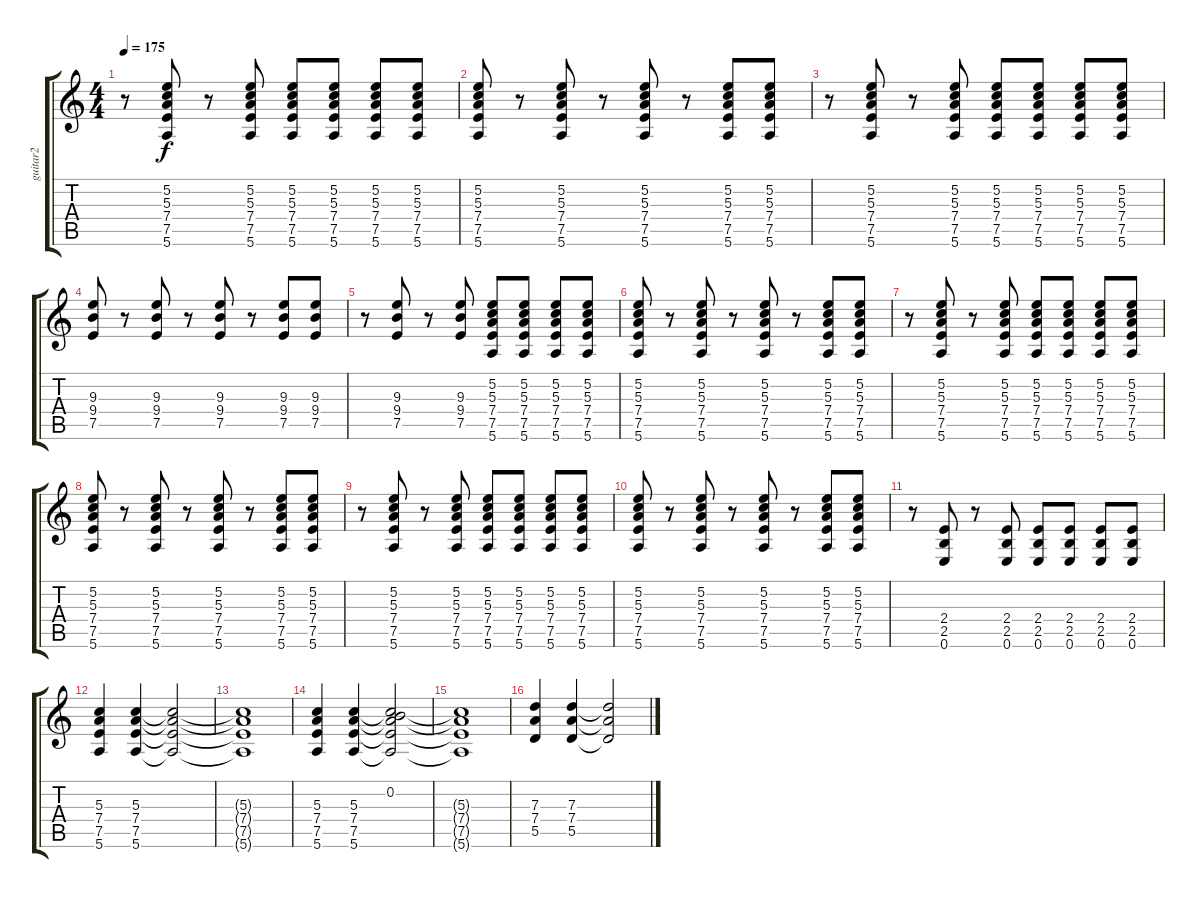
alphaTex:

\track ("guitar2" "guitar2") {instrument distortionguitar}
\staff {score tabs}
\tuning (E4 B3 G3 D3 A2 E2) {hide}
\ts (4 4)
\tempo 175
\clef g2
\ks c
r.8{dy f} (5.2 5.3 7.4 7.5 5.6).8 r.8 (5.2 5.3 7.4 7.5 5.6).8 (5.2 5.3 7.4 7.5 5.6).8 (5.2 5.3 7.4 7.5 5.6).8 (5.2 5.3 7.4 7.5 5.6).8 (5.2 5.3 7.4 7.5 5.6).8 |
(5.2 5.3 7.4 7.5 5.6).8 r.8 (5.2 5.3 7.4 7.5 5.6).8 r.8 (5.2 5.3 7.4 7.5 5.6).8 r.8 (5.2 5.3 7.4 7.5 5.6).8 (5.2 5.3 7.4 7.5 5.6).8 |
r.8 (5.2 5.3 7.4 7.5 5.6).8 r.8 (5.2 5.3 7.4 7.5 5.6).8 (5.2 5.3 7.4 7.5 5.6).8 (5.2 5.3 7.4 7.5 5.6).8 (5.2 5.3 7.4 7.5 5.6).8 (5.2 5.3 7.4 7.5 5.6).8 |
(9.3 9.4 7.5).8 r.8 (9.3 9.4 7.5).8 r.8 (9.3 9.4 7.5).8 r.8 (9.3 9.4 7.5).8 (9.3 9.4 7.5).8 |
r.8 (9.3 9.4 7.5).8 r.8 (9.3 9.4 7.5).8 (5.2 5.3 7.4 7.5 5.6).8 (5.2 5.3 7.4 7.5 5.6).8 (5.2 5.3 7.4 7.5 5.6).8 (5.2 5.3 7.4 7.5 5.6).8 |
(5.2 5.3 7.4 7.5 5.6).8 r.8 (5.2 5.3 7.4 7.5 5.6).8 r.8 (5.2 5.3 7.4 7.5 5.6).8 r.8 (5.2 5.3 7.4 7.5 5.6).8 (5.2 5.3 7.4 7.5 5.6).8 |
r.8 (5.2 5.3 7.4 7.5 5.6).8 r.8 (5.2 5.3 7.4 7.5 5.6).8 (5.2 5.3 7.4 7.5 5.6).8 (5.2 5.3 7.4 7.5 5.6).8 (5.2 5.3 7.4 7.5 5.6).8 (5.2 5.3 7.4 7.5 5.6).8 |
(5.2 5.3 7.4 7.5 5.6).8 r.8 (5.2 5.3 7.4 7.5 5.6).8 r.8 (5.2 5.3 7.4 7.5 5.6).8 r.8 (5.2 5.3 7.4 7.5 5.6).8 (5.2 5.3 7.4 7.5 5.6).8 |
r.8 (5.2 5.3 7.4 7.5 5.6).8 r.8 (5.2 5.3 7.4 7.5 5.6).8 (5.2 5.3 7.4 7.5 5.6).8 (5.2 5.3 7.4 7.5 5.6).8 (5.2 5.3 7.4 7.5 5.6).8 (5.2 5.3 7.4 7.5 5.6).8 |
(5.2 5.3 7.4 7.5 5.6).8 r.8 (5.2 5.3 7.4 7.5 5.6).8 r.8 (5.2 5.3 7.4 7.5 5.6).8 r.8 (5.2 5.3 7.4 7.5 5.6).8 (5.2 5.3 7.4 7.5 5.6).8 |
r.8 (2.4 2.5 0.6).8 r.8 (2.4 2.5 0.6).8 (2.4 2.5 0.6).8 (2.4 2.5 0.6).8 (2.4 2.5 0.6).8 (2.4 2.5 0.6).8 |
(5.3 7.4 7.5 5.6).4 (5.3 7.4 7.5 5.6).4 (5.3{t} 7.4{t} 7.5{t} 5.6{t}).2 |
(5.3{t} 7.4{t} 7.5{t} 5.6{t}).1 |
(5.3 7.4 7.5 5.6).4 (5.3 7.4 7.5 5.6).4 (0.2 5.3{t} 7.4{t} 7.5{t} 5.6{t}).2 |
(5.3{t} 7.4{t} 7.5{t} 5.6{t}).1 |
(7.3 7.4 5.5).4 (7.3 7.4 5.5).4 (7.3{t} 7.4{t} 5.5{t}).2
